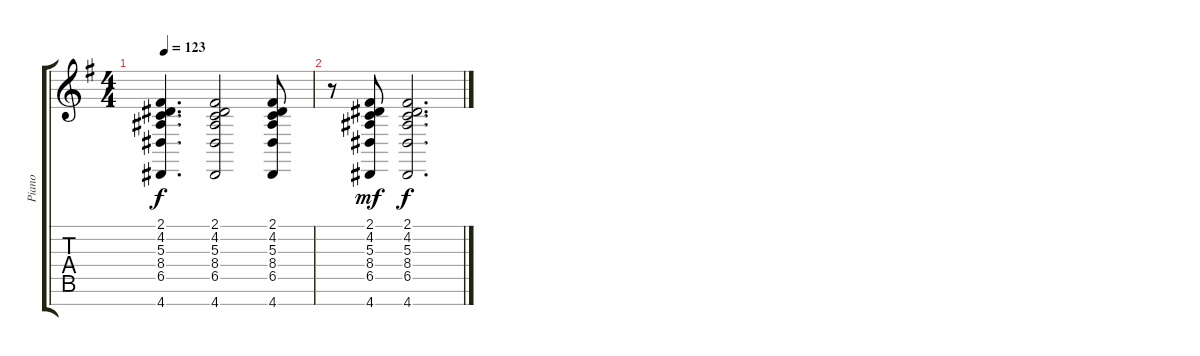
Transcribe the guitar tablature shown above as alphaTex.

\track ("Piano" "Piano") {instrument brightacousticpiano}
\staff {score tabs}
\tuning (E4 B3 G3 D3 A2 E2 B1) {hide}
\ts (4 4)
\tempo 123
\clef g2
\ks g
(2.1 4.2 5.3 8.4 6.5 4.7).4{d dy f} (2.1 4.2 5.3 8.4 6.5 4.7).2 (2.1 4.2 5.3 8.4 6.5 4.7).8 |
r.8 (2.1 4.2 5.3 8.4 6.5 4.7).8{dy mf} (2.1 4.2 5.3 8.4 6.5 4.7).2{d dy f}
